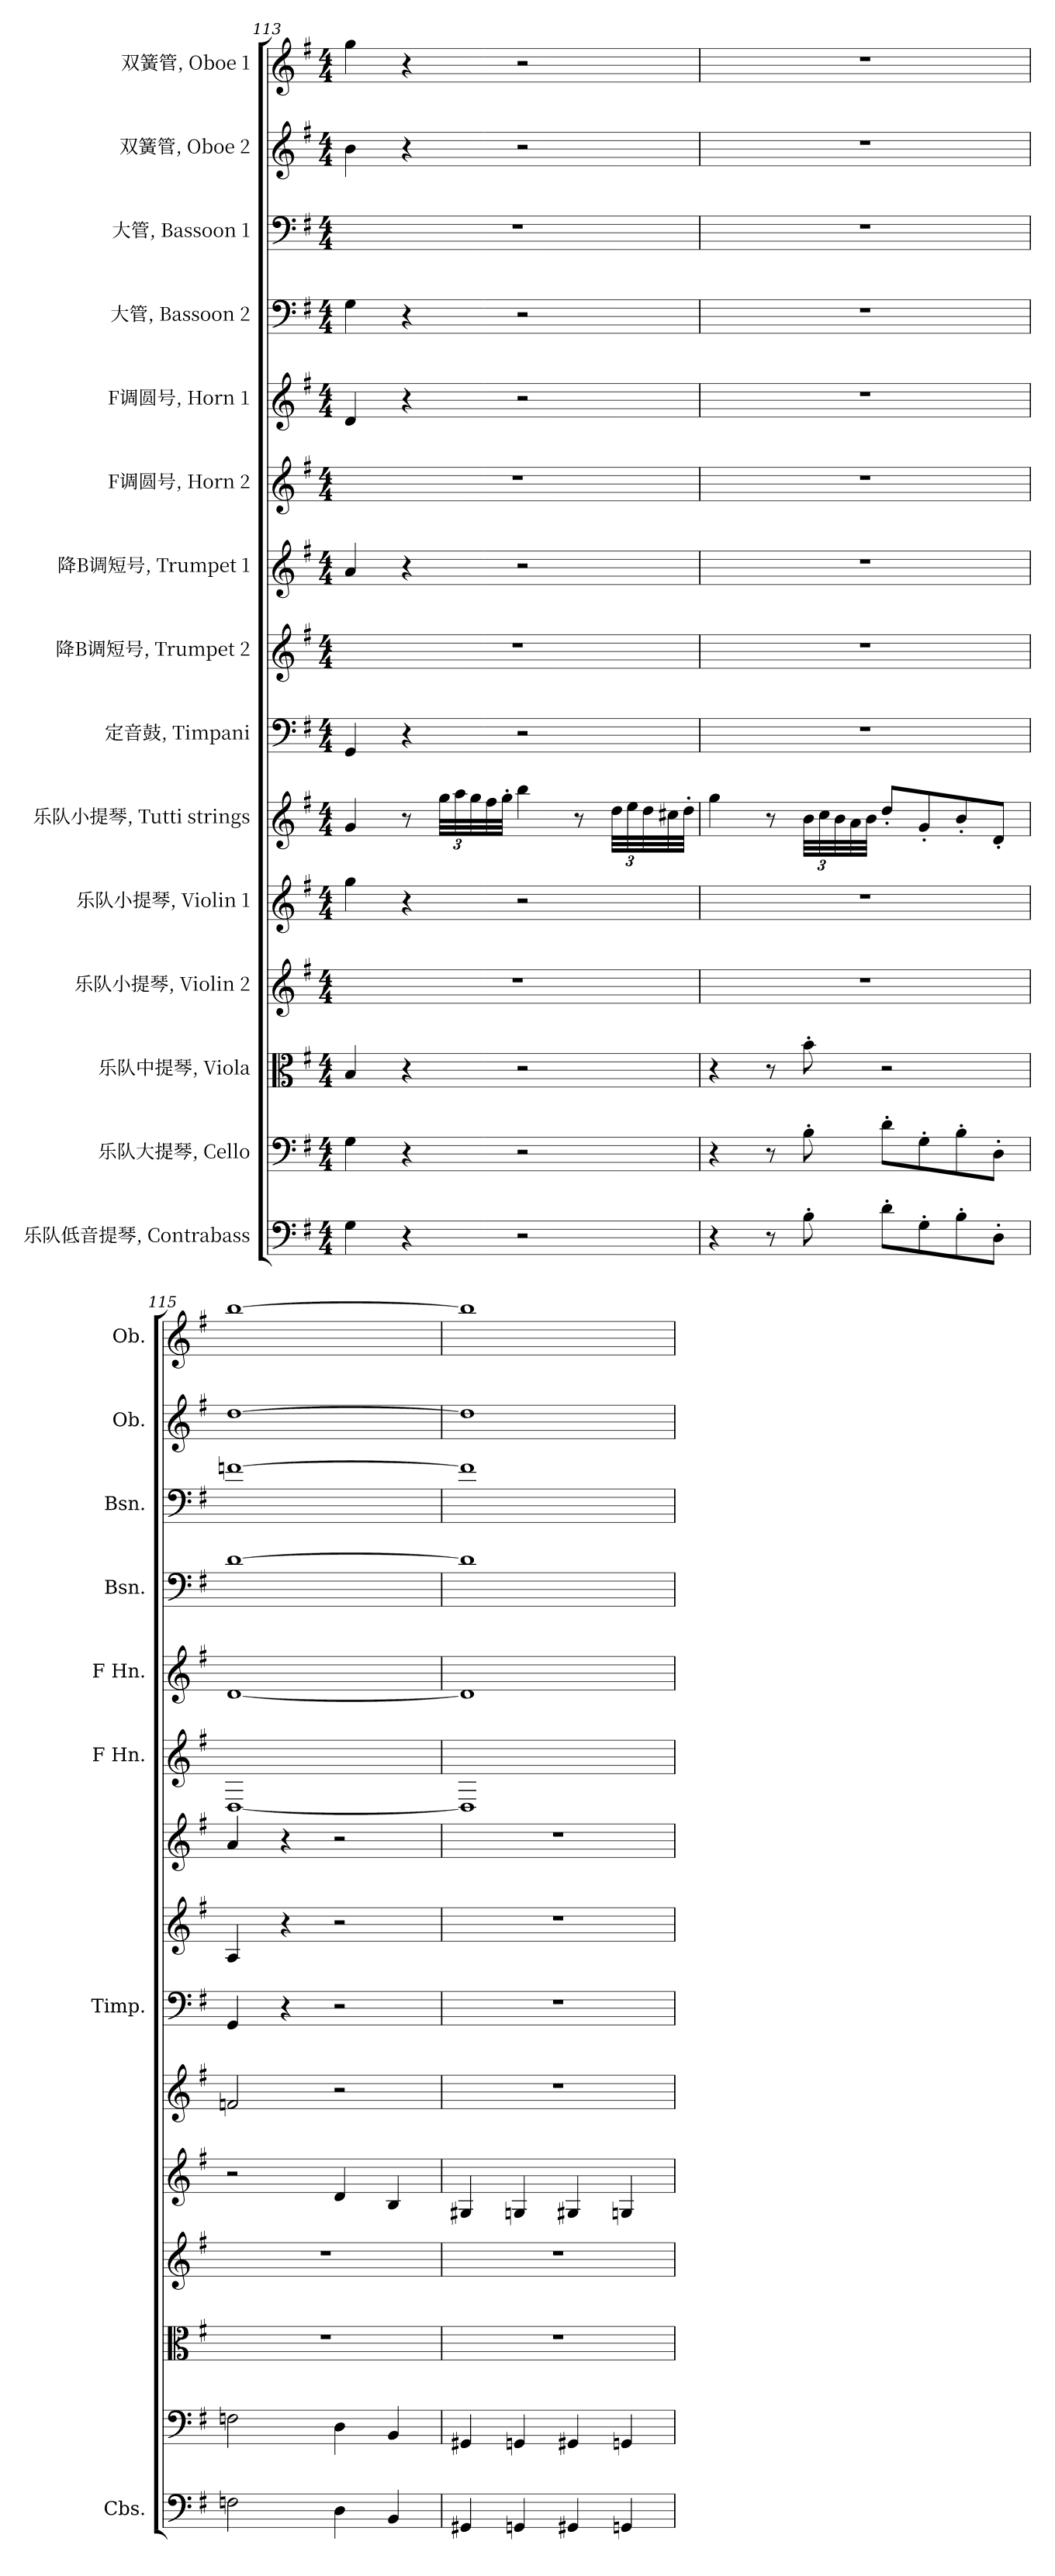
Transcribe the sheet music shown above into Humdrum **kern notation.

**kern	**kern	**kern	**kern	**kern	**kern	**kern	**kern	**kern	**kern	**kern	**kern	**kern	**kern	**kern
*part15	*part14	*part13	*part12	*part11	*part10	*part9	*part8	*part7	*part6	*part5	*part4	*part3	*part2	*part1
*staff15	*staff14	*staff13	*staff12	*staff11	*staff10	*staff9	*staff8	*staff7	*staff6	*staff5	*staff4	*staff3	*staff2	*staff1
*I"乐队低音提琴, Contrabass	*I"乐队大提琴, Cello	*I"乐队中提琴, Viola	*I"乐队小提琴, Violin 2	*I"乐队小提琴, Violin 1	*I"乐队小提琴, Tutti strings	*I"定音鼓, Timpani	*I"降B调短号, Trumpet 2	*I"降B调短号, Trumpet 1	*I"F调圆号, Horn 2	*I"F调圆号, Horn 1	*I"大管, Bassoon 2	*I"大管, Bassoon 1	*I"双簧管, Oboe 2	*I"双簧管, Oboe 1
*I'Cbs.	*	*	*	*	*	*I'Timp.	*	*	*I'F Hn.	*I'F Hn.	*I'Bsn.	*I'Bsn.	*I'Ob.	*I'Ob.
!!LO:PB:g=z
*clefF4	*clefF4	*clefC3	*clefG2	*clefG2	*clefG2	*clefF4	*clefG2	*clefG2	*clefG2	*clefG2	*clefF4	*clefF4	*clefG2	*clefG2
*ITrd7c12	*	*	*	*	*	*	*ITrd1c2	*ITrd1c2	*ITrd4c7	*ITrd4c7	*	*	*	*
*k[f#]	*k[f#]	*k[f#]	*k[f#]	*k[f#]	*k[f#]	*k[f#]	*k[b-]	*k[b-]	*k[]	*k[]	*k[f#]	*k[f#]	*k[f#]	*k[f#]
*M4/4	*M4/4	*M4/4	*M4/4	*M4/4	*M4/4	*M4/4	*M4/4	*M4/4	*M4/4	*M4/4	*M4/4	*M4/4	*M4/4	*M4/4
*MM142	*MM142	*MM142	*MM142	*MM142	*MM142	*MM142	*MM142	*MM142	*MM142	*MM142	*MM142	*MM142	*MM142	*MM142
=113	=113	=113	=113	=113	=113	=113	=113	=113	=113	=113	=113	=113	=113	=113
4GG\	4G\	4B/	1r	4gg\	4g/	4GG/	1r	4g/	1r	4G/	4G\	1r	4b\	4gg\
*	*	*	*	*	*	*	*	*	*	*	*	*	*	*MM122
4r	4r	4r	.	4r	8r	4r	.	4r	.	4r	4r	.	4r	4r
*	*	*	*	*	*Xbrackettup	*	*	*	*	*	*	*	*	*
.	.	.	.	.	48gg\LLL	.	.	.	.	.	.	.	.	.
.	.	.	.	.	48aa\	.	.	.	.	.	.	.	.	.
.	.	.	.	.	48gg\	.	.	.	.	.	.	.	.	.
.	.	.	.	.	32ff#\	.	.	.	.	.	.	.	.	.
.	.	.	.	.	32gg'\JJJ	.	.	.	.	.	.	.	.	.
2r	2r	2r	.	2r	4bb\	2r	.	2r	.	2r	2r	.	2r	2r
.	.	.	.	.	8r	.	.	.	.	.	.	.	.	.
.	.	.	.	.	48dd\LLL	.	.	.	.	.	.	.	.	.
.	.	.	.	.	48ee\	.	.	.	.	.	.	.	.	.
.	.	.	.	.	48dd\	.	.	.	.	.	.	.	.	.
.	.	.	.	.	32cc#X\	.	.	.	.	.	.	.	.	.
.	.	.	.	.	32dd'\JJJ	.	.	.	.	.	.	.	.	.
=114	=114	=114	=114	=114	=114	=114	=114	=114	=114	=114	=114	=114	=114	=114
4r	4r	4r	1r	1r	4gg\	1r	1r	1r	1r	1r	1r	1r	1r	1r
8r	8r	8r	.	.	8r	.	.	.	.	.	.	.	.	.
8BB'\	8B'\	8b'\	.	.	48b\LLL	.	.	.	.	.	.	.	.	.
.	.	.	.	.	48cc\	.	.	.	.	.	.	.	.	.
.	.	.	.	.	48b\	.	.	.	.	.	.	.	.	.
.	.	.	.	.	32a\	.	.	.	.	.	.	.	.	.
.	.	.	.	.	32b\JJJ	.	.	.	.	.	.	.	.	.
8D'\L	8d'\L	2r	.	.	8dd'/L	.	.	.	.	.	.	.	.	.
8GG'\	8G'\	.	.	.	8g'/	.	.	.	.	.	.	.	.	.
8BB'\	8B'\	.	.	.	8b'/	.	.	.	.	.	.	.	.	.
8DD'\J	8D'\J	.	.	.	8d'/J	.	.	.	.	.	.	.	.	.
=115	=115	=115	=115	=115	=115	=115	=115	=115	=115	=115	=115	=115	=115	=115
*	*	*	*	*	*	*	*	*	*	*	*	*	*	*MM152
2FFn\	2Fn\	1r	1r	2r	2fn/	4GG/	4G/	4g/	[1GG	[1G	[1d	[1fn	[1dd	[1bb
.	.	.	.	.	.	4r	4r	4r	.	.	.	.	.	.
4DD\	4D\	.	.	4d/	2r	2r	2r	2r	.	.	.	.	.	.
4BBB/	4BB/	.	.	4B/	.	.	.	.	.	.	.	.	.	.
=116	=116	=116	=116	=116	=116	=116	=116	=116	=116	=116	=116	=116	=116	=116
4GGG#X/	4GG#X/	1r	1r	4G#X/	1r	1r	1r	1r	1GG]	1G]	1d]	1f]	1dd]	1bb]
4GGGn/	4GGn/	.	.	4Gn/	.	.	.	.	.	.	.	.	.	.
4GGG#X/	4GG#X/	.	.	4G#X/	.	.	.	.	.	.	.	.	.	.
4GGGn/	4GGn/	.	.	4Gn/	.	.	.	.	.	.	.	.	.	.
=	=	=	=	=	=	=	=	=	=	=	=	=	=	=
*-	*-	*-	*-	*-	*-	*-	*-	*-	*-	*-	*-	*-	*-	*-
